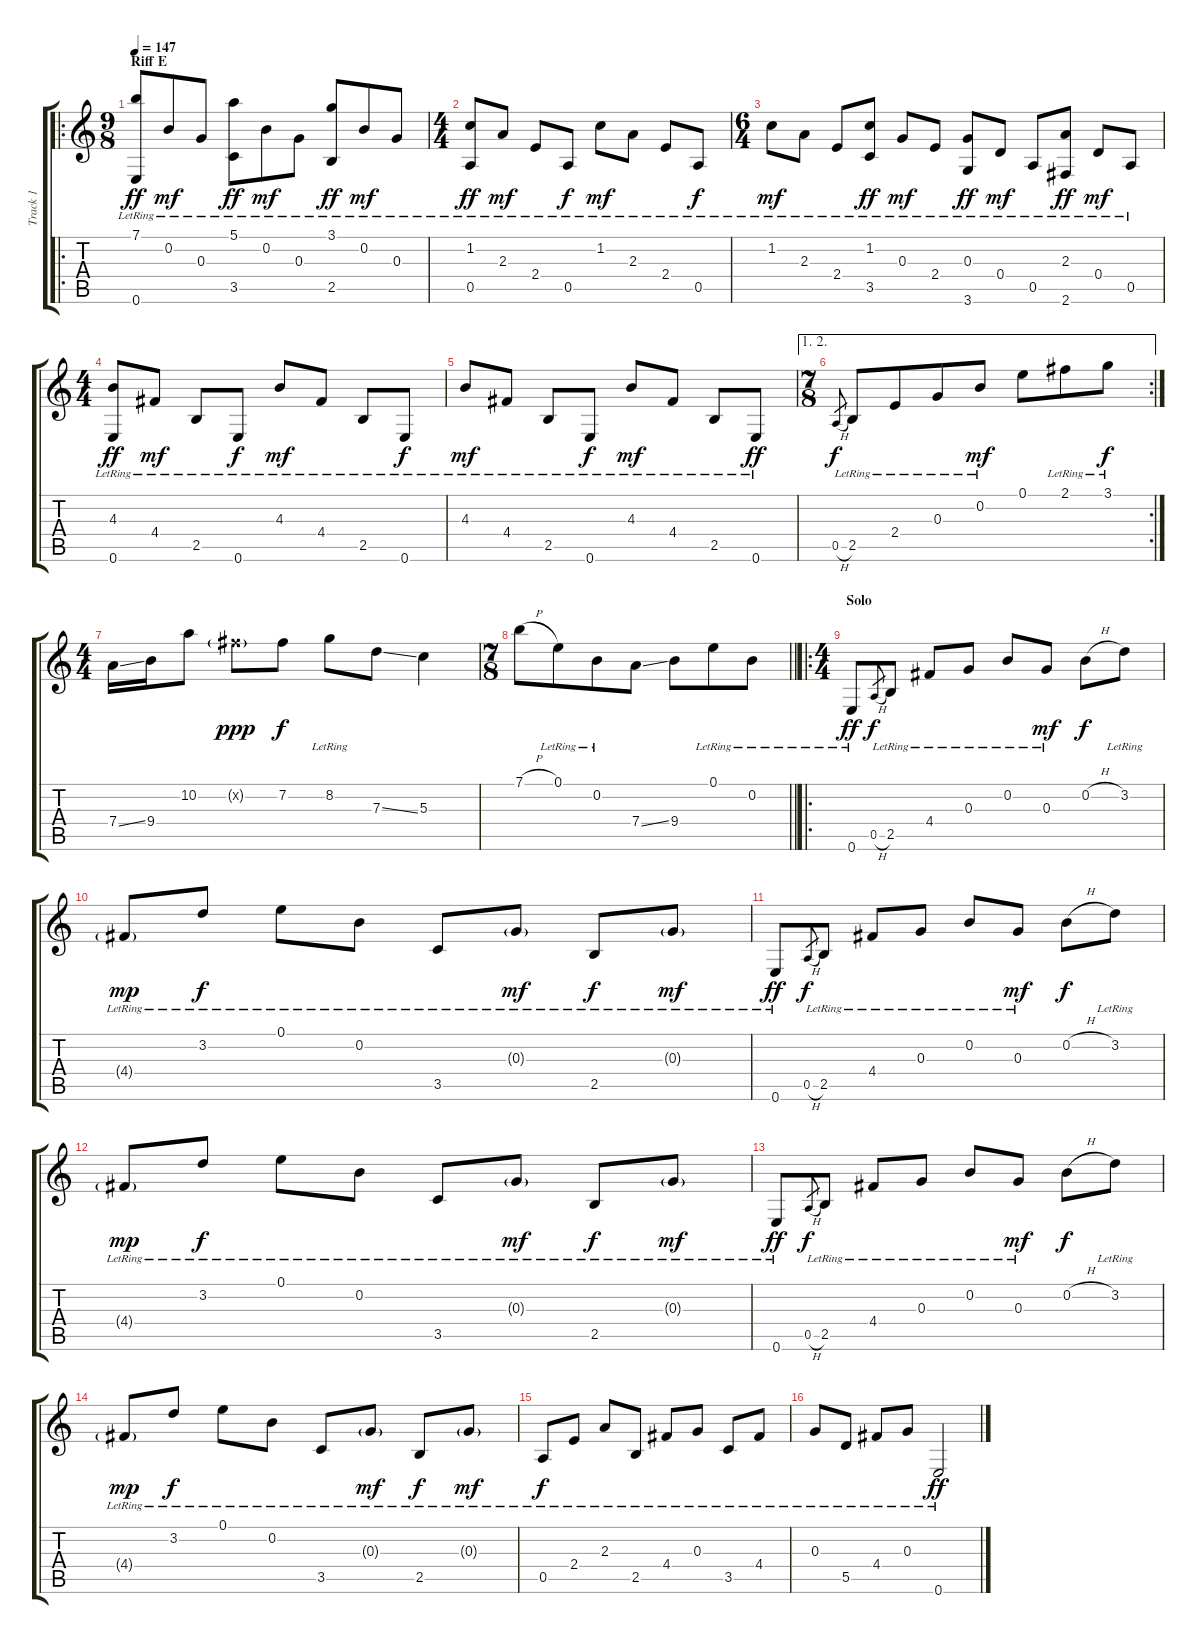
\track ("Track 1" "Track 1") {instrument acousticguitarsteel}
\staff {score tabs}
\tuning (E4 B3 G3 D3 A2 E2) {hide}
\ro
\ts (9 8)
\section ("" "Riff E")
\tempo 147
\clef g2
\ks c
(7.1{lr} 0.6{lr}).8{dy ff} 0.2{lr}.8{dy mf} 0.3{lr}.8 (5.1{lr} 3.5{lr}).8{dy ff} 0.2{lr}.8{dy mf} 0.3{lr}.8 (3.1{lr} 2.5{lr}).8{dy ff} 0.2{lr}.8{dy mf} 0.3{lr}.8 |
\ts (4 4)
(1.2{lr} 0.5{lr}).8{dy ff} 2.3{lr}.8{dy mf} 2.4{lr}.8 0.5{lr}.8{dy f} 1.2{lr}.8{dy mf} 2.3{lr}.8 2.4{lr}.8 0.5{lr}.8{dy f} |
\ts (6 4)
1.2{lr}.8{dy mf} 2.3{lr}.8 2.4{lr}.8 (1.2{lr} 3.5{lr}).8{dy ff} 0.3{lr}.8{dy mf} 2.4{lr}.8 (0.3{lr} 3.6{lr}).8{dy ff} 0.4{lr}.8{dy mf} 0.5{lr}.8 (2.3{lr} 2.6{lr}).8{dy ff} 0.4{lr}.8{dy mf} 0.5{lr}.8 |
\ts (4 4)
(4.3{lr} 0.6{lr}).8{dy ff} 4.4{lr}.8{dy mf} 2.5{lr}.8 0.6{lr}.8{dy f} 4.3{lr}.8{dy mf} 4.4{lr}.8 2.5{lr}.8 0.6{lr}.8{dy f} |
4.3{lr}.8{dy mf} 4.4{lr}.8 2.5{lr}.8 0.6{lr}.8{dy f} 4.3{lr}.8{dy mf} 4.4{lr}.8 2.5{lr}.8 0.6{lr}.8{dy ff} |
\ae (1 2)
\rc 2
\ts (7 8)
0.5{h}.8{gr dy f} 2.5{lr}.8 2.4{lr}.8 0.3{lr}.8 0.2{lr}.8{dy mf} 0.1.8 2.1{lr}.8 3.1{lr}.8{dy f} |
\ts (4 4)
7.4{ss}.16 9.4.16 10.2.8 7.2{g x}.8{dy ppp} 7.2.8{dy f} 8.2{lr}.8 7.3{ss}.8 5.3.4 |
\ts (7 8)
\barLineRight lightlight
7.1{h}.8 0.1{lr}.8 0.2{lr}.8 7.4{ss}.8 9.4.8 0.1{lr}.8 0.2{lr}.8 |
\ro
\ts (4 4)
\section ("" "Solo")
0.6{lr}.8{dy ff balance 8} 0.5{h}.8{gr dy f} 2.5{lr}.8 4.4{lr}.8 0.3{lr}.8 0.2{lr}.8 0.3{lr}.8{dy mf} 0.2{h}.8{dy f} 3.2{lr}.8 |
4.4{g lr}.8{dy mp} 3.2{lr}.8{dy f} 0.1{lr}.8 0.2{lr}.8 3.5{lr}.8 0.3{g lr}.8{dy mf} 2.5{lr}.8{dy f} 0.3{g lr}.8{dy mf} |
0.6{lr}.8{dy ff} 0.5{h}.8{gr dy f} 2.5{lr}.8 4.4{lr}.8 0.3{lr}.8 0.2{lr}.8 0.3{lr}.8{dy mf} 0.2{h}.8{dy f} 3.2{lr}.8 |
4.4{g lr}.8{dy mp} 3.2{lr}.8{dy f} 0.1{lr}.8 0.2{lr}.8 3.5{lr}.8 0.3{g lr}.8{dy mf} 2.5{lr}.8{dy f} 0.3{g lr}.8{dy mf} |
0.6{lr}.8{dy ff} 0.5{h}.8{gr dy f} 2.5{lr}.8 4.4{lr}.8 0.3{lr}.8 0.2{lr}.8 0.3{lr}.8{dy mf} 0.2{h}.8{dy f} 3.2{lr}.8 |
4.4{g lr}.8{dy mp} 3.2{lr}.8{dy f} 0.1{lr}.8 0.2{lr}.8 3.5{lr}.8 0.3{g lr}.8{dy mf} 2.5{lr}.8{dy f} 0.3{g lr}.8{dy mf} |
0.5{lr}.8{dy f} 2.4{lr}.8 2.3{lr}.8 2.5{lr}.8 4.4{lr}.8 0.3{lr}.8 3.5{lr}.8 4.4{lr}.8 |
0.3{lr}.8 5.5{lr}.8 4.4{lr}.8 0.3{lr}.8 0.6{lr}.2{dy ff}
